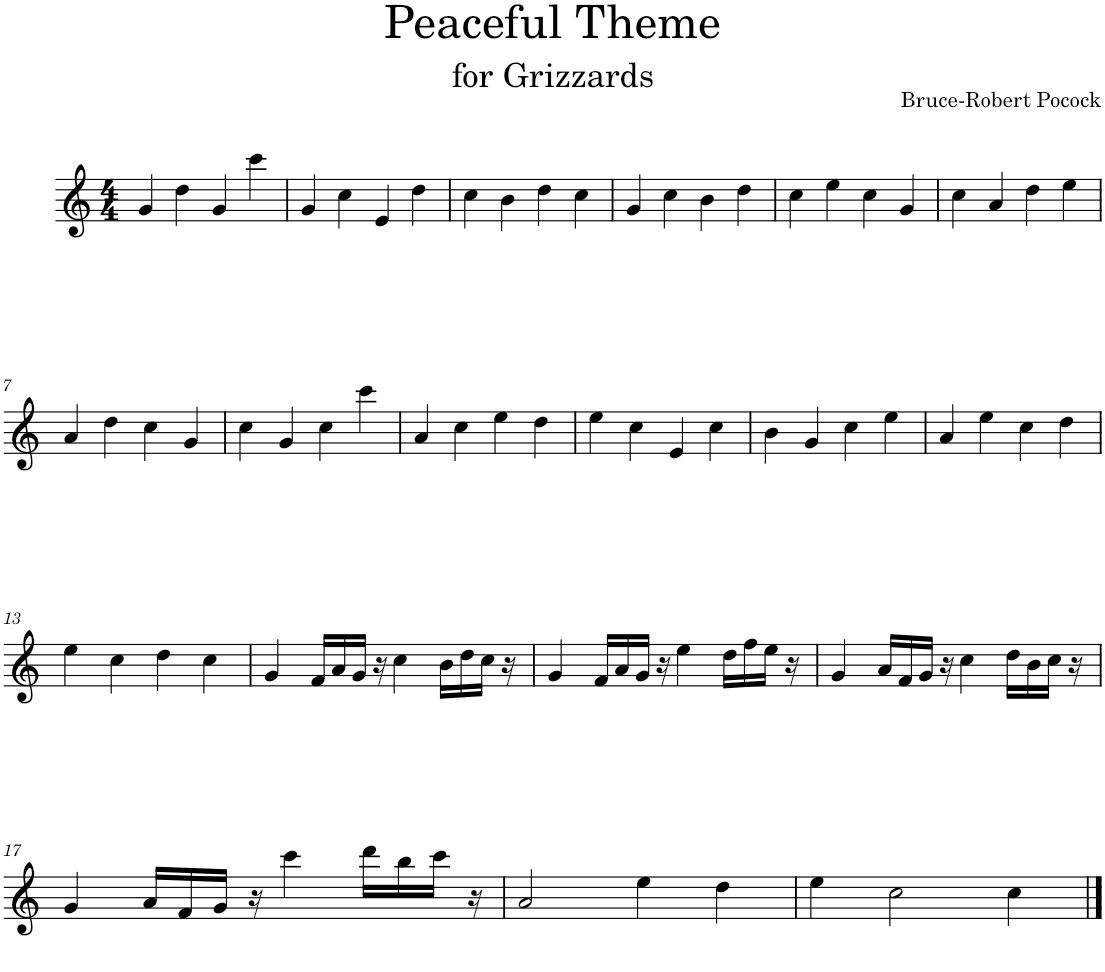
**kern
*part1
*staff1
*I"Piano
*I'Pno.
*clefG2
*k[]
*M4/4
=1
4g/
4dd\
4g/
4ccc\
=2
4g/
4cc\
4e/
4dd\
=3
4cc\
4b\
4dd\
4cc\
=4
4g/
4cc\
4b\
4dd\
=5
4cc\
4ee\
4cc\
4g/
=6
4cc\
4a/
4dd\
4ee\
!!LO:LB:g=z
=7
4a/
4dd\
4cc\
4g/
=8
4cc\
4g/
4cc\
4ccc\
=9
4a/
4cc\
4ee\
4dd\
=10
4ee\
4cc\
4e/
4cc\
=11
4b\
4g/
4cc\
4ee\
=12
4a/
4ee\
4cc\
4dd\
!!LO:LB:g=z
=13
4ee\
4cc\
4dd\
4cc\
=14
4g/
16f/LL
16a/
16g/JJ
16r
4cc\
16b\LL
16dd\
16cc\JJ
16r
=15
4g/
16f/LL
16a/
16g/JJ
16r
4ee\
16dd\LL
16ff\
16ee\JJ
16r
=16
4g/
16a/LL
16f/
16g/JJ
16r
4cc\
16dd\LL
16b\
16cc\JJ
16r
!!LO:LB:g=z
=17
4g/
16a/LL
16f/
16g/JJ
16r
4ccc\
16ddd\LL
16bb\
16ccc\JJ
16r
=18
2a/
4ee\
4dd\
=19
4ee\
2cc\
4cc\
==
*-
